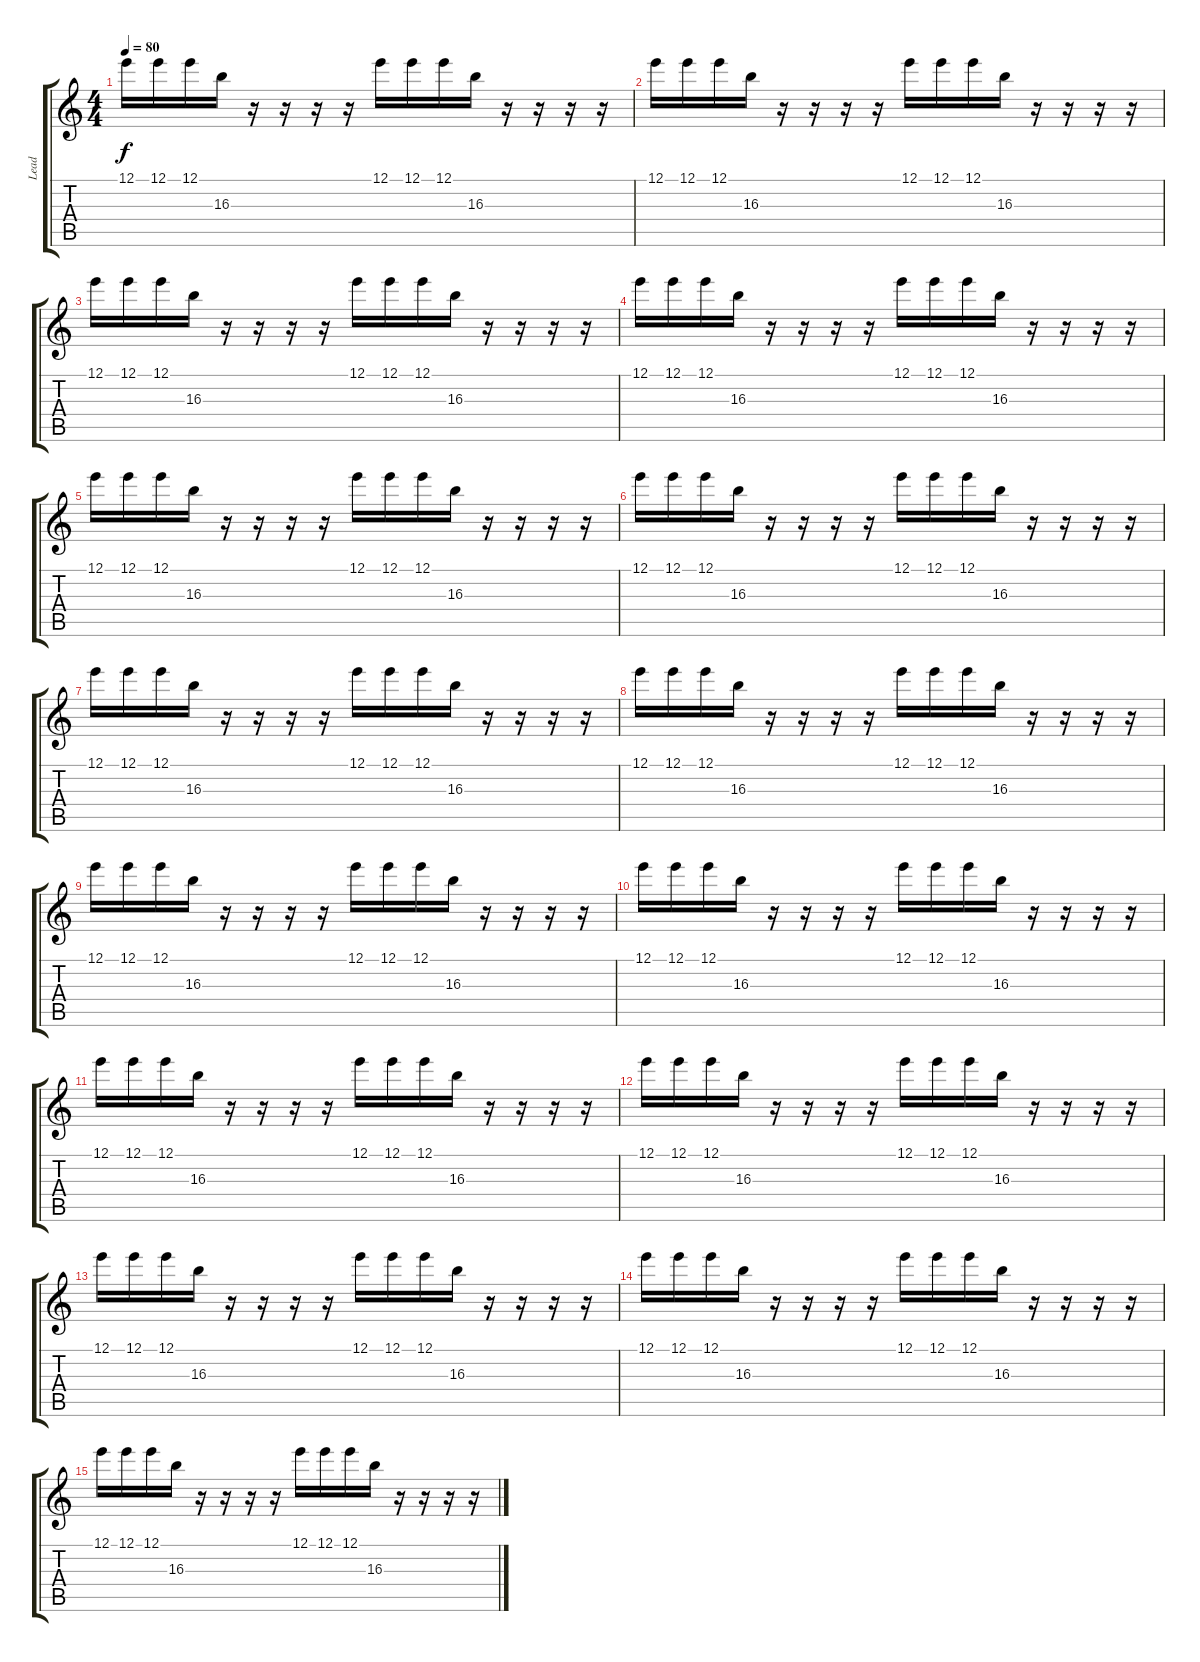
\track ("Lead" "Lead") {instrument acousticguitarnylon}
\staff {score tabs}
\tuning (E4 B3 G3 D3 A2 E2) {hide}
\ts (4 4)
\tempo 80
\clef g2
\ks c
12.1.16{dy f} 12.1.16 12.1.16 16.3.16 r.16 r.16 r.16 r.16 12.1.16 12.1.16 12.1.16 16.3.16 r.16 r.16 r.16 r.16 |
12.1.16 12.1.16 12.1.16 16.3.16 r.16 r.16 r.16 r.16 12.1.16 12.1.16 12.1.16 16.3.16 r.16 r.16 r.16 r.16 |
12.1.16 12.1.16 12.1.16 16.3.16 r.16 r.16 r.16 r.16 12.1.16 12.1.16 12.1.16 16.3.16 r.16 r.16 r.16 r.16 |
12.1.16 12.1.16 12.1.16 16.3.16 r.16 r.16 r.16 r.16 12.1.16 12.1.16 12.1.16 16.3.16 r.16 r.16 r.16 r.16 |
12.1.16 12.1.16 12.1.16 16.3.16 r.16 r.16 r.16 r.16 12.1.16 12.1.16 12.1.16 16.3.16 r.16 r.16 r.16 r.16 |
12.1.16 12.1.16 12.1.16 16.3.16 r.16 r.16 r.16 r.16 12.1.16 12.1.16 12.1.16 16.3.16 r.16 r.16 r.16 r.16 |
12.1.16 12.1.16 12.1.16 16.3.16 r.16 r.16 r.16 r.16 12.1.16 12.1.16 12.1.16 16.3.16 r.16 r.16 r.16 r.16 |
12.1.16 12.1.16 12.1.16 16.3.16 r.16 r.16 r.16 r.16 12.1.16 12.1.16 12.1.16 16.3.16 r.16 r.16 r.16 r.16 |
12.1.16 12.1.16 12.1.16 16.3.16 r.16 r.16 r.16 r.16 12.1.16 12.1.16 12.1.16 16.3.16 r.16 r.16 r.16 r.16 |
12.1.16 12.1.16 12.1.16 16.3.16 r.16 r.16 r.16 r.16 12.1.16 12.1.16 12.1.16 16.3.16 r.16 r.16 r.16 r.16 |
12.1.16 12.1.16 12.1.16 16.3.16 r.16 r.16 r.16 r.16 12.1.16 12.1.16 12.1.16 16.3.16 r.16 r.16 r.16 r.16 |
12.1.16 12.1.16 12.1.16 16.3.16 r.16 r.16 r.16 r.16 12.1.16 12.1.16 12.1.16 16.3.16 r.16 r.16 r.16 r.16 |
12.1.16 12.1.16 12.1.16 16.3.16 r.16 r.16 r.16 r.16 12.1.16 12.1.16 12.1.16 16.3.16 r.16 r.16 r.16 r.16 |
12.1.16 12.1.16 12.1.16 16.3.16 r.16 r.16 r.16 r.16 12.1.16 12.1.16 12.1.16 16.3.16 r.16 r.16 r.16 r.16 |
12.1.16 12.1.16 12.1.16 16.3.16 r.16 r.16 r.16 r.16 12.1.16 12.1.16 12.1.16 16.3.16 r.16 r.16 r.16 r.16
